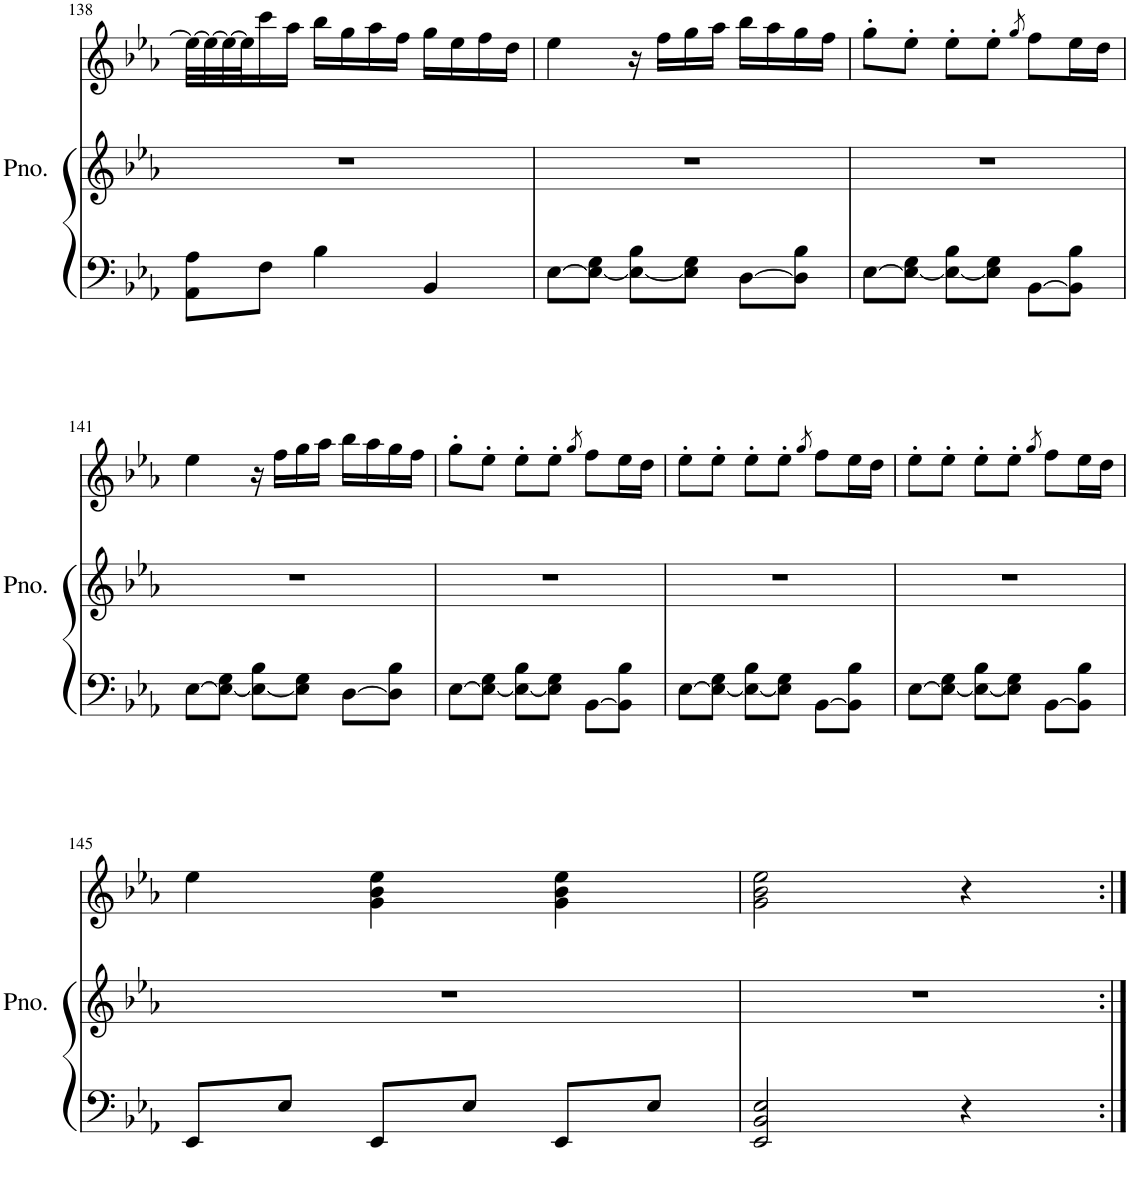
**kern	**kern	**kern
*part1	*part1	*part1
*staff3	*staff2	*staff1
*I"Piano	*	*
*I'Pno.	*	*
!!LO:PB:g=z
*clefF4	*clefG2	*clefG2
*k[b-e-a-]	*k[b-e-a-]	*k[b-e-a-]
*M3/4	*M3/4	*M3/4
=138	=138	=138
8AA-\ 8A-\L	2.r	32ee-\LLL_
.	.	32ee-\_
.	.	32ee-\_
.	.	32ee-\J]
8F\J	.	16ccc\
.	.	16aa-\JJ
4B-\	.	16bb-\LL
.	.	16gg\
.	.	16aa-\
.	.	16ff\JJ
4BB-/	.	16gg\LL
.	.	16ee-\
.	.	16ff\
.	.	16dd\JJ
=139	=139	=139
[8E-\L	2.r	4ee-\
8E-\_ 8G\J	.	.
8E-\_ 8B-\L	.	16r
.	.	16ff\LL
8E-\] 8G\J	.	16gg\
.	.	16aa-\JJ
[8D\L	.	16bb-\LL
.	.	16aa-\
8D\] 8B-\J	.	16gg\
.	.	16ff\JJ
=140	=140	=140
[8E-\L	2.r	8gg'\L
8E-\_ 8G\J	.	8ee-'\J
8E-\_ 8B-\L	.	8ee-'\L
8E-\] 8G\J	.	8ee-'\J
.	.	8qgg/
[8BB-\L	.	8ff\L
8BB-\] 8B-\J	.	16ee-\L
.	.	16dd\JJ
!!LO:LB:g=z
=141	=141	=141
[8E-\L	2.r	4ee-\
8E-\_ 8G\J	.	.
8E-\_ 8B-\L	.	16r
.	.	16ff\LL
8E-\] 8G\J	.	16gg\
.	.	16aa-\JJ
[8D\L	.	16bb-\LL
.	.	16aa-\
8D\] 8B-\J	.	16gg\
.	.	16ff\JJ
=142	=142	=142
[8E-\L	2.r	8gg'\L
8E-\_ 8G\J	.	8ee-'\J
8E-\_ 8B-\L	.	8ee-'\L
8E-\] 8G\J	.	8ee-'\J
.	.	8qgg/
[8BB-\L	.	8ff\L
8BB-\] 8B-\J	.	16ee-\L
.	.	16dd\JJ
=143	=143	=143
[8E-\L	2.r	8ee-'\L
8E-\_ 8G\J	.	8ee-'\J
8E-\_ 8B-\L	.	8ee-'\L
8E-\] 8G\J	.	8ee-'\J
.	.	8qgg/
[8BB-\L	.	8ff\L
8BB-\] 8B-\J	.	16ee-\L
.	.	16dd\JJ
=144	=144	=144
[8E-\L	2.r	8ee-'\L
8E-\_ 8G\J	.	8ee-'\J
8E-\_ 8B-\L	.	8ee-'\L
8E-\] 8G\J	.	8ee-'\J
.	.	8qgg/
[8BB-\L	.	8ff\L
8BB-\] 8B-\J	.	16ee-\L
.	.	16dd\JJ
!!LO:LB:g=z
=145	=145	=145
8EE-/L	2.r	4ee-\
8E-/J	.	.
8EE-/L	.	4g\ 4b-\ 4ee-\
8E-/J	.	.
8EE-/L	.	4g\ 4b-\ 4ee-\
8E-/J	.	.
=146	=146	=146
2EE-/ 2BB-/ 2E-/	2.r	2g\ 2b-\ 2ee-\
4r	.	4r
=:|!	=:|!	=:|!
*-	*-	*-
